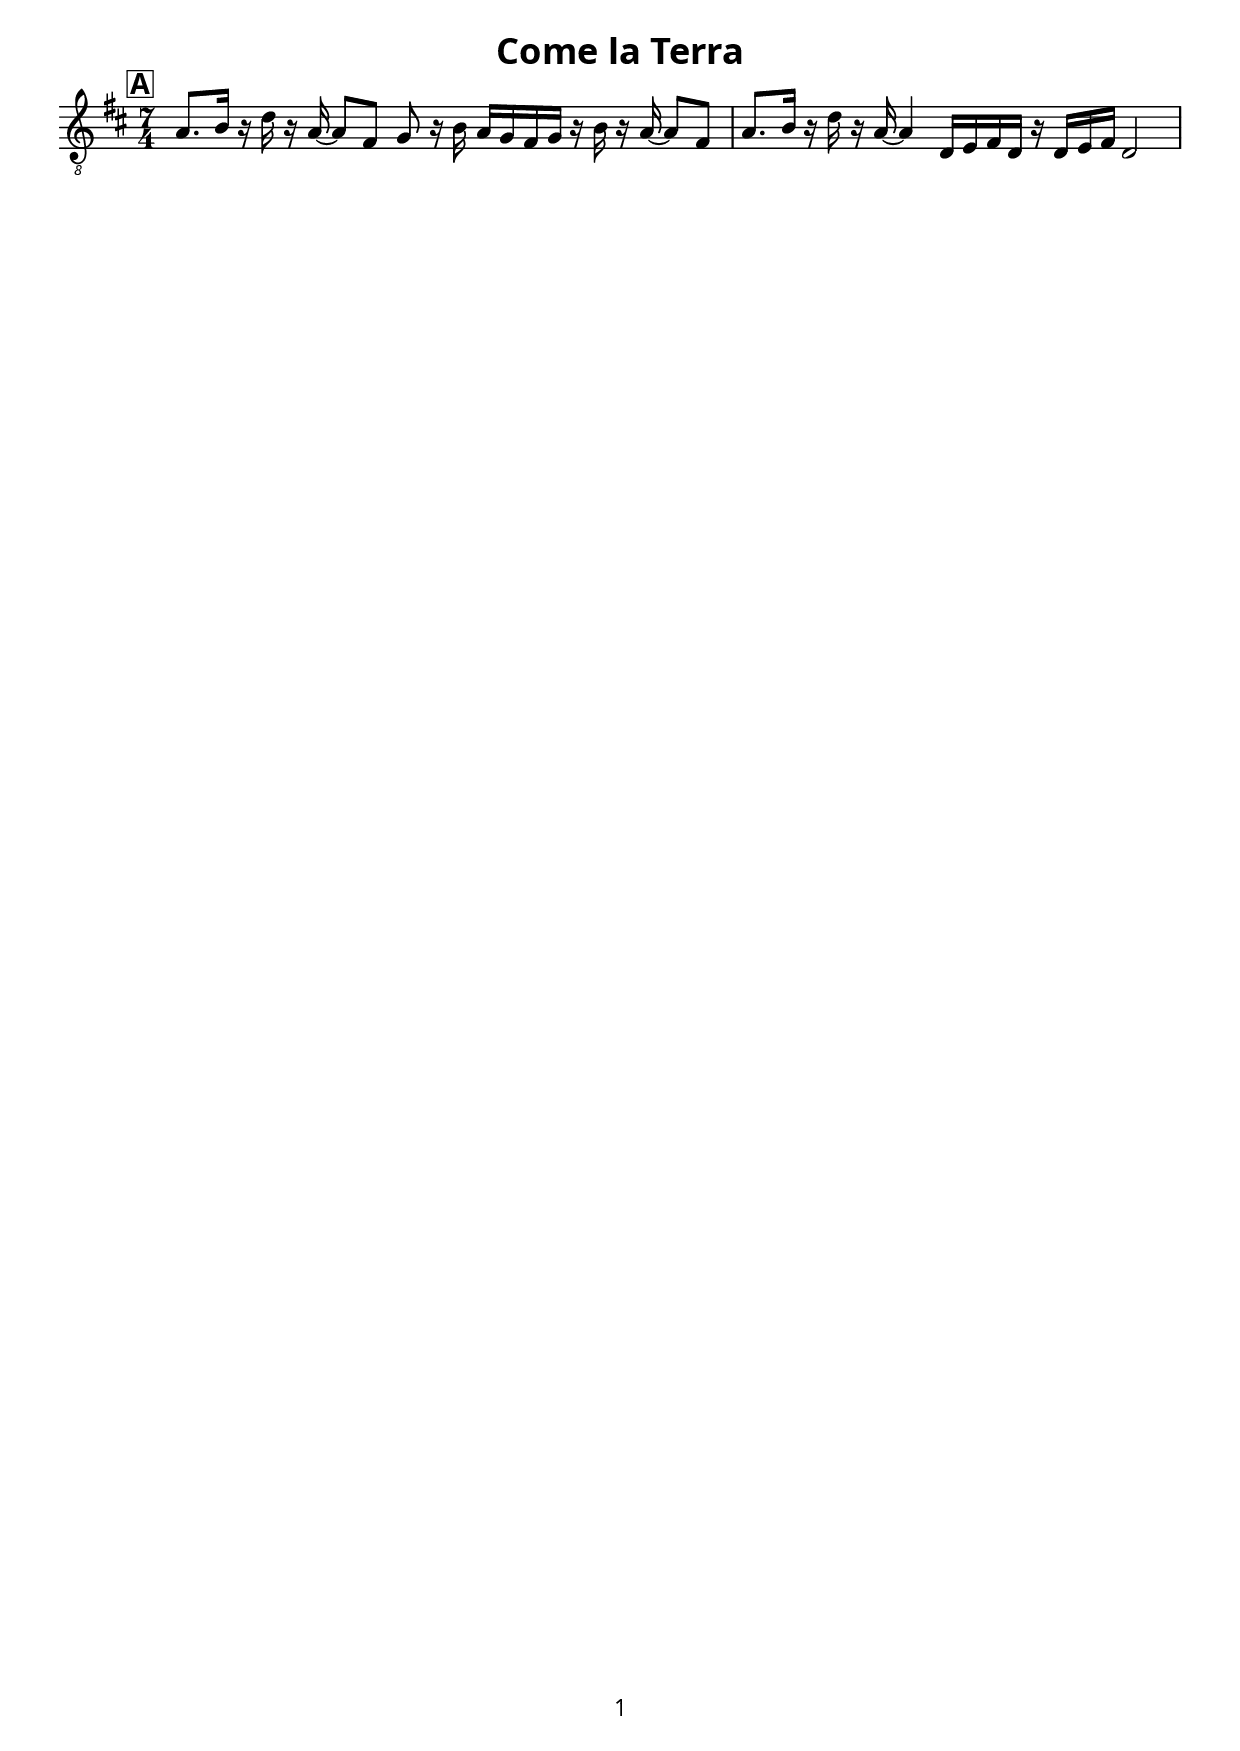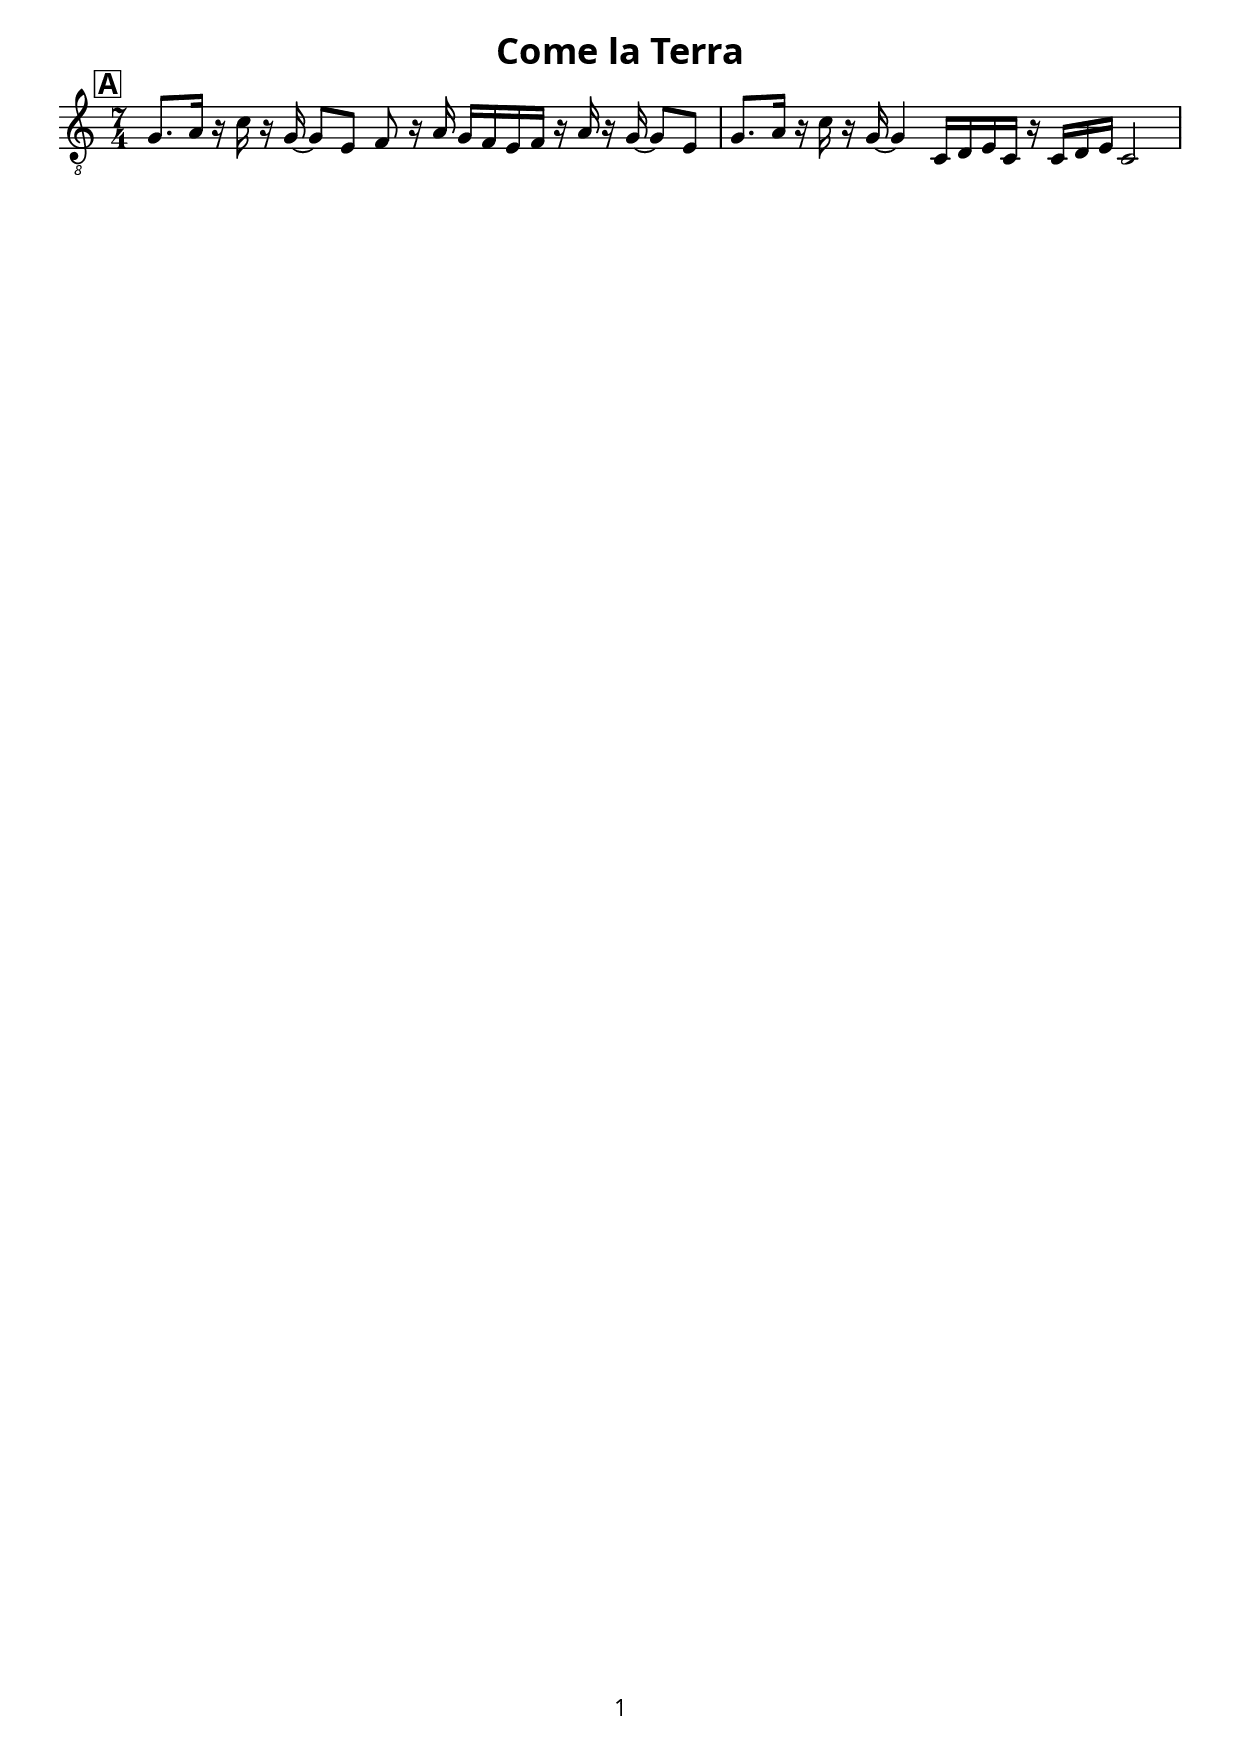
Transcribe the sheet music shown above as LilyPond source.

% {{{ PARAMETRI
  myTitle = "Come la Terra"
  mySubTitle = ""
  myKey = \key c \major
  myTime = \time 7/4 
  myTempo =  #(ly:make-moment 190 4)
% }}}

% INTESTAZIONE {{{
\version "2.18.2"

\header {
  title = \myTitle
  composer = \mySubTitle
}

\paper{
  print-first-page-number = ##t
  oddHeaderMarkup = \markup \null
  evenHeaderMarkup = \markup \null
  oddFooterMarkup = \markup {
    \fill-line {
      \on-the-fly \print-page-number-check-first
      \fromproperty #'page:page-number-string
    }
  }
  evenFooterMarkup = \oddFooterMarkup
  #(set-global-staff-size 10)
  myStaffSize = #20
  fonts = #(make-pango-font-tree
  "FontAwesome"
  "FontAwesome"
  "FontAwesome"
  (/ myStaffSize 20))
}

global = {
  \myKey
  \numericTimeSignature
  \myTime
  \set Score.markFormatter = #format-mark-box-alphabet
}
\layout { indent = #0 }
trip = #(define-music-function (parser location m1 m2 m3) 
  (ly:music? ly:music? ly:music?)
  "Triplets"             
  #{ \tuplet 3/2 { $m1 $m2 $m3 } #})
%}}}

% {{{ PARTE A
  temaA = {
    g8. a16 r c r g~ g8 e f r16 a g f e f r a r g~ g8 e |
    g8. a16 r c r g~ g4 c,16 d e c r c d e c2 |
  }

  accordiA = \chordmode{
    s1*7/4 | s1*7/4 |
  }
% }}}

% SCORE {{{
tema = \relative c' {
  \mark \default
  \temaA \break
}

chordsPart ={
  \new ChordNames {
    \set chordChanges = ##t
    \accordiA
  }
}

temaPart = \new Staff \with {
  instrumentName = ""
  midiInstrument = "piano"
} { \clef "treble_8" \global \tema }

scoreContent = << 
  \chordsPart
  \temaPart
>>
%}}}

% {{{ BOOKS
  \book{
    \bookOutputSuffix "C"
    \score {
      \scoreContent
      \layout {}
      \midi { \context { \Score tempoWholesPerMinute = #(ly:make-moment 190 4) } }
    }
  }

  \book{
    \bookOutputSuffix "Bb"
    \score { \transpose c d {\scoreContent} }
  }
% }}}
